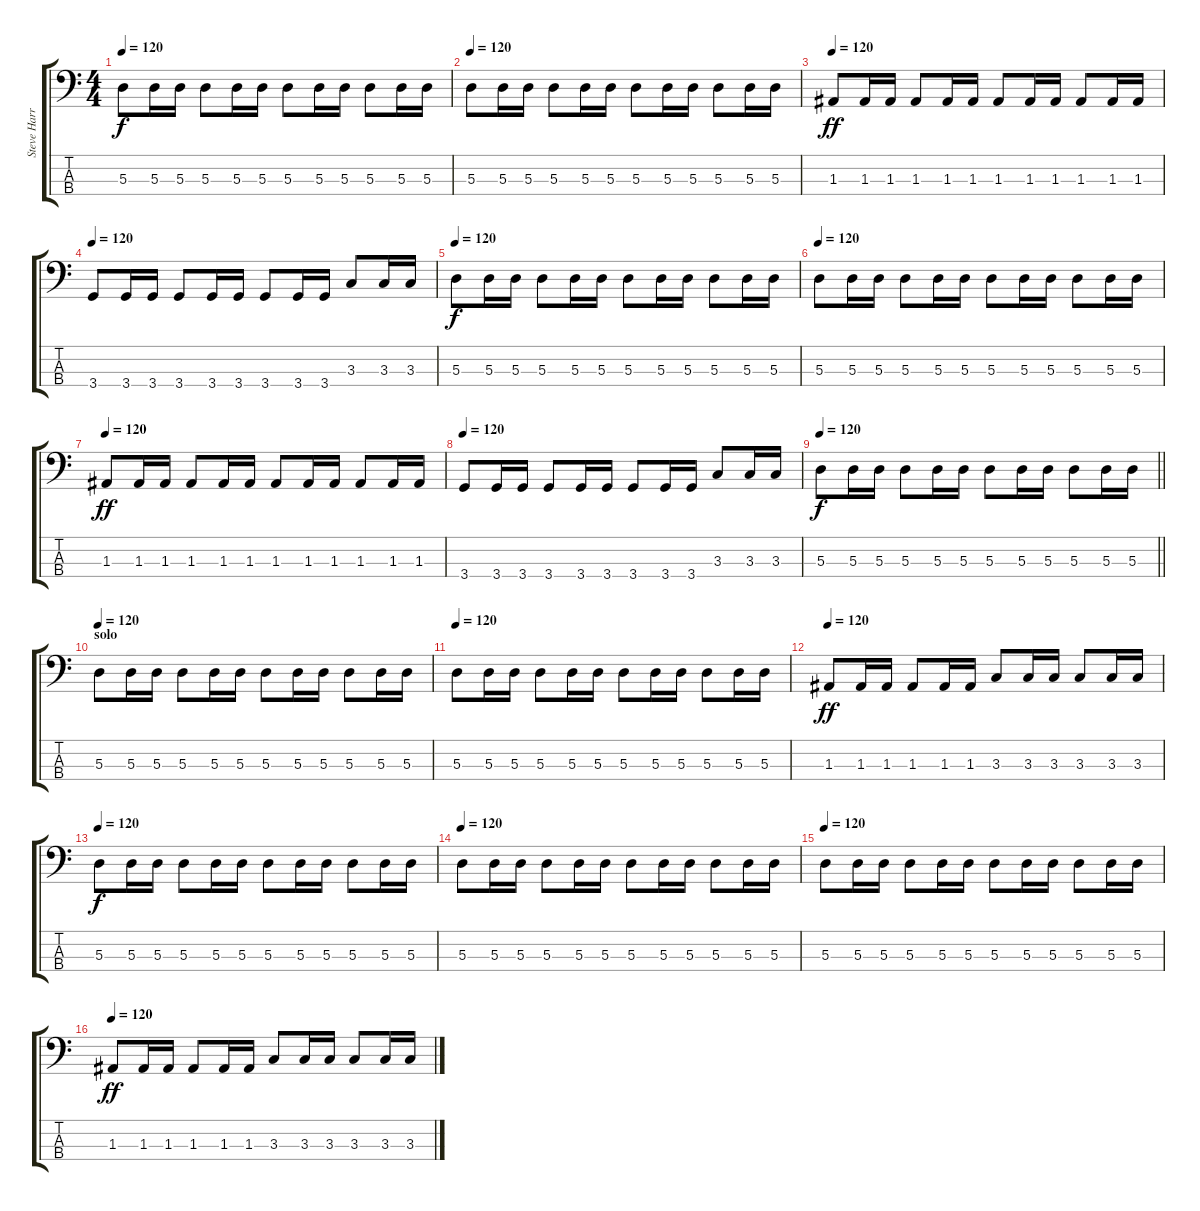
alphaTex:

\track ("Steve Harris" "Steve Harr") {instrument electricbassfinger}
\staff {score tabs}
\tuning (G2 D2 A1 E1) {hide}
\ts (4 4)
\tempo 120
\clef f4
\ks c
5.3.8{dy f} 5.3.16 5.3.16 5.3.8 5.3.16 5.3.16 5.3.8 5.3.16 5.3.16 5.3.8 5.3.16 5.3.16 |
\tempo 120
5.3.8 5.3.16 5.3.16 5.3.8 5.3.16 5.3.16 5.3.8 5.3.16 5.3.16 5.3.8 5.3.16 5.3.16 |
\tempo 120
1.3.8{dy ff} 1.3.16 1.3.16 1.3.8 1.3.16 1.3.16 1.3.8 1.3.16 1.3.16 1.3.8 1.3.16 1.3.16 |
\tempo 120
3.4.8 3.4.16 3.4.16 3.4.8 3.4.16 3.4.16 3.4.8 3.4.16 3.4.16 3.3.8 3.3.16 3.3.16 |
\tempo 120
5.3.8{dy f} 5.3.16 5.3.16 5.3.8 5.3.16 5.3.16 5.3.8 5.3.16 5.3.16 5.3.8 5.3.16 5.3.16 |
\tempo 120
5.3.8 5.3.16 5.3.16 5.3.8 5.3.16 5.3.16 5.3.8 5.3.16 5.3.16 5.3.8 5.3.16 5.3.16 |
\tempo 120
1.3.8{dy ff} 1.3.16 1.3.16 1.3.8 1.3.16 1.3.16 1.3.8 1.3.16 1.3.16 1.3.8 1.3.16 1.3.16 |
\tempo 120
3.4.8 3.4.16 3.4.16 3.4.8 3.4.16 3.4.16 3.4.8 3.4.16 3.4.16 3.3.8 3.3.16 3.3.16 |
\tempo 120
\barLineRight lightlight
5.3.8{dy f} 5.3.16 5.3.16 5.3.8 5.3.16 5.3.16 5.3.8 5.3.16 5.3.16 5.3.8 5.3.16 5.3.16 |
\section ("" "solo")
\tempo 120
5.3.8 5.3.16 5.3.16 5.3.8 5.3.16 5.3.16 5.3.8 5.3.16 5.3.16 5.3.8 5.3.16 5.3.16 |
\tempo 120
5.3.8 5.3.16 5.3.16 5.3.8 5.3.16 5.3.16 5.3.8 5.3.16 5.3.16 5.3.8 5.3.16 5.3.16 |
\tempo 120
1.3.8{dy ff} 1.3.16 1.3.16 1.3.8 1.3.16 1.3.16 3.3.8 3.3.16 3.3.16 3.3.8 3.3.16 3.3.16 |
\tempo 120
5.3.8{dy f} 5.3.16 5.3.16 5.3.8 5.3.16 5.3.16 5.3.8 5.3.16 5.3.16 5.3.8 5.3.16 5.3.16 |
\tempo 120
5.3.8 5.3.16 5.3.16 5.3.8 5.3.16 5.3.16 5.3.8 5.3.16 5.3.16 5.3.8 5.3.16 5.3.16 |
\tempo 120
5.3.8 5.3.16 5.3.16 5.3.8 5.3.16 5.3.16 5.3.8 5.3.16 5.3.16 5.3.8 5.3.16 5.3.16 |
\tempo 120
1.3.8{dy ff} 1.3.16 1.3.16 1.3.8 1.3.16 1.3.16 3.3.8 3.3.16 3.3.16 3.3.8 3.3.16 3.3.16
